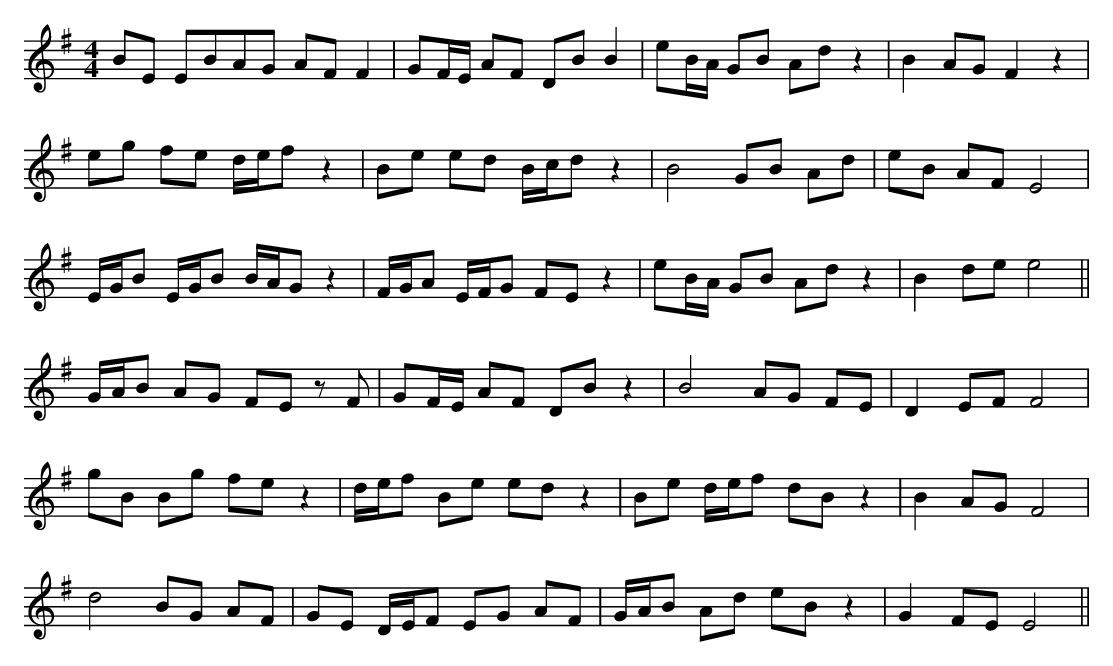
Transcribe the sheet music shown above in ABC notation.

X:1
M:4/4
K:Emin
BE EBAG AF F2|GF/E/ AF DB B2|eB/A/ GB Ad z2|B2 AG F2 z2|
eg fe d/e/f z2|Be ed B/c/d z2|B4 GB Ad|eB AF E4|
E/G/B E/G/B B/A/G z2|F/G/A E/F/G FE z2|eB/A/ GB Ad z2|B2 de e4||
G/A/B AG FE zF|GF/E/ AF DB z2|B4 AG FE|D2 EF F4|
gB Bg fe z2|d/e/f Be ed z2|Be d/e/f dB z2|B2 AG F4|
d4 BG AF|GE D/E/F EG AF|G/A/B Ad eB z2|G2 FE E4||
